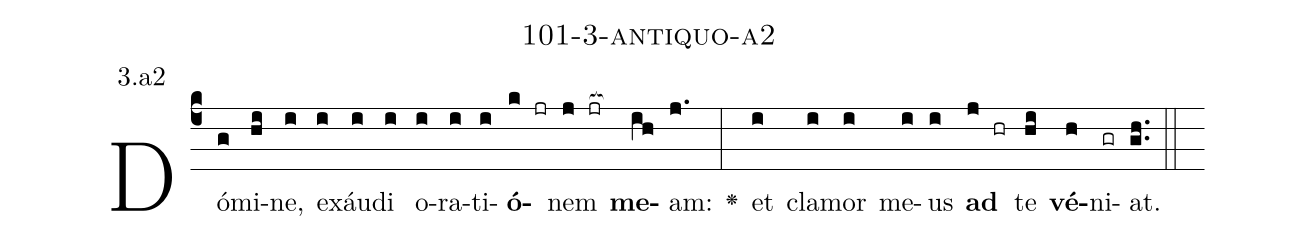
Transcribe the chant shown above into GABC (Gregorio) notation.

name: 101-3-antiquo-a2;
annotation: 3.a2;
%%
(c4)Dó(g)mi(hi)ne,(i) ex(i)áu(i)di(i) o(i)ra(i)ti(i)<b>ó</b>(k jr)nem(j jr[ocb:1{]) <b>me</b>(ih[ocb:0}])am:(j.) <v>\greheightstar</v>(:) et(i) cla(i)mor(i) me(i)us(i) <b>ad</b>(j hr) te(hi) <b>vé</b>(h)ni(gr)at.(gh..) (::)


%E(i) u(i) o(j) u(hi) a(h) e.(gh..) (::)
